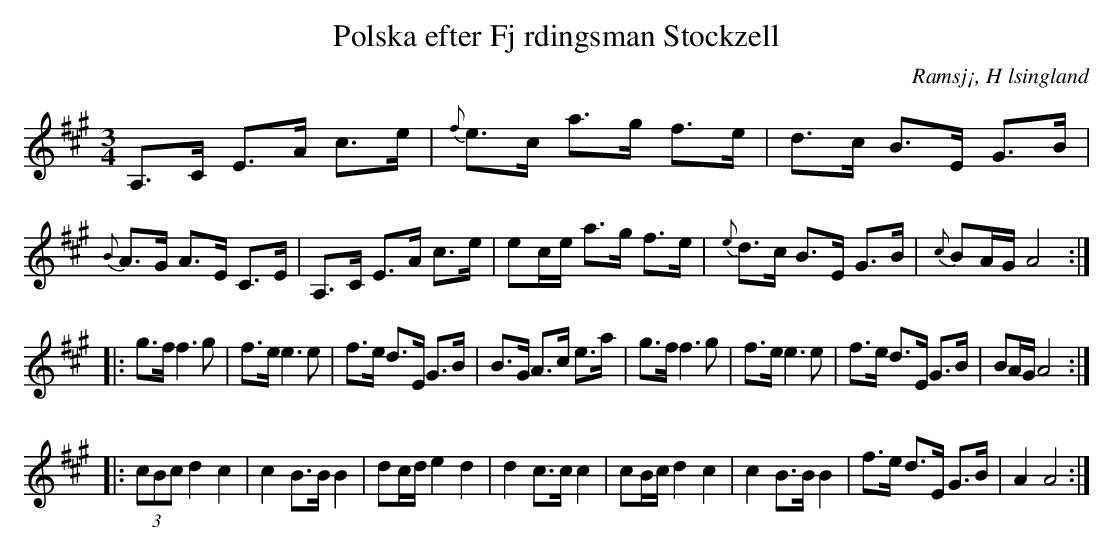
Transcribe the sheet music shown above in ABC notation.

X:1
T:Polska efter Fj rdingsman Stockzell
O: Ramsj¡, H lsingland
M:3/4
L:1/8
K:A
A,>C E>A c>e|{f}e>c a>g f>e| d>c B>E G>B |{B}A>G A>E C>E|A,>C E>A c>e|ec/e/ a>g f>e| {e}d>c B>E G>B |{c}BA/G/ A4:|
|:g>f f2>g2|f>e e2>e2|f>e d>E G>B|B>G A>c e>a|g>f f2>g2|f>e e2>e2|f>e d>E G>B|BA/G/ A4 :|
|:(3cBc d2 c2|c2 B>B B2|dc/d/ e2 d2|d2 c>c c2|cB/c/ d2 c2|c2 B>B B2|f>e d>E G>B|A2 A4:|
